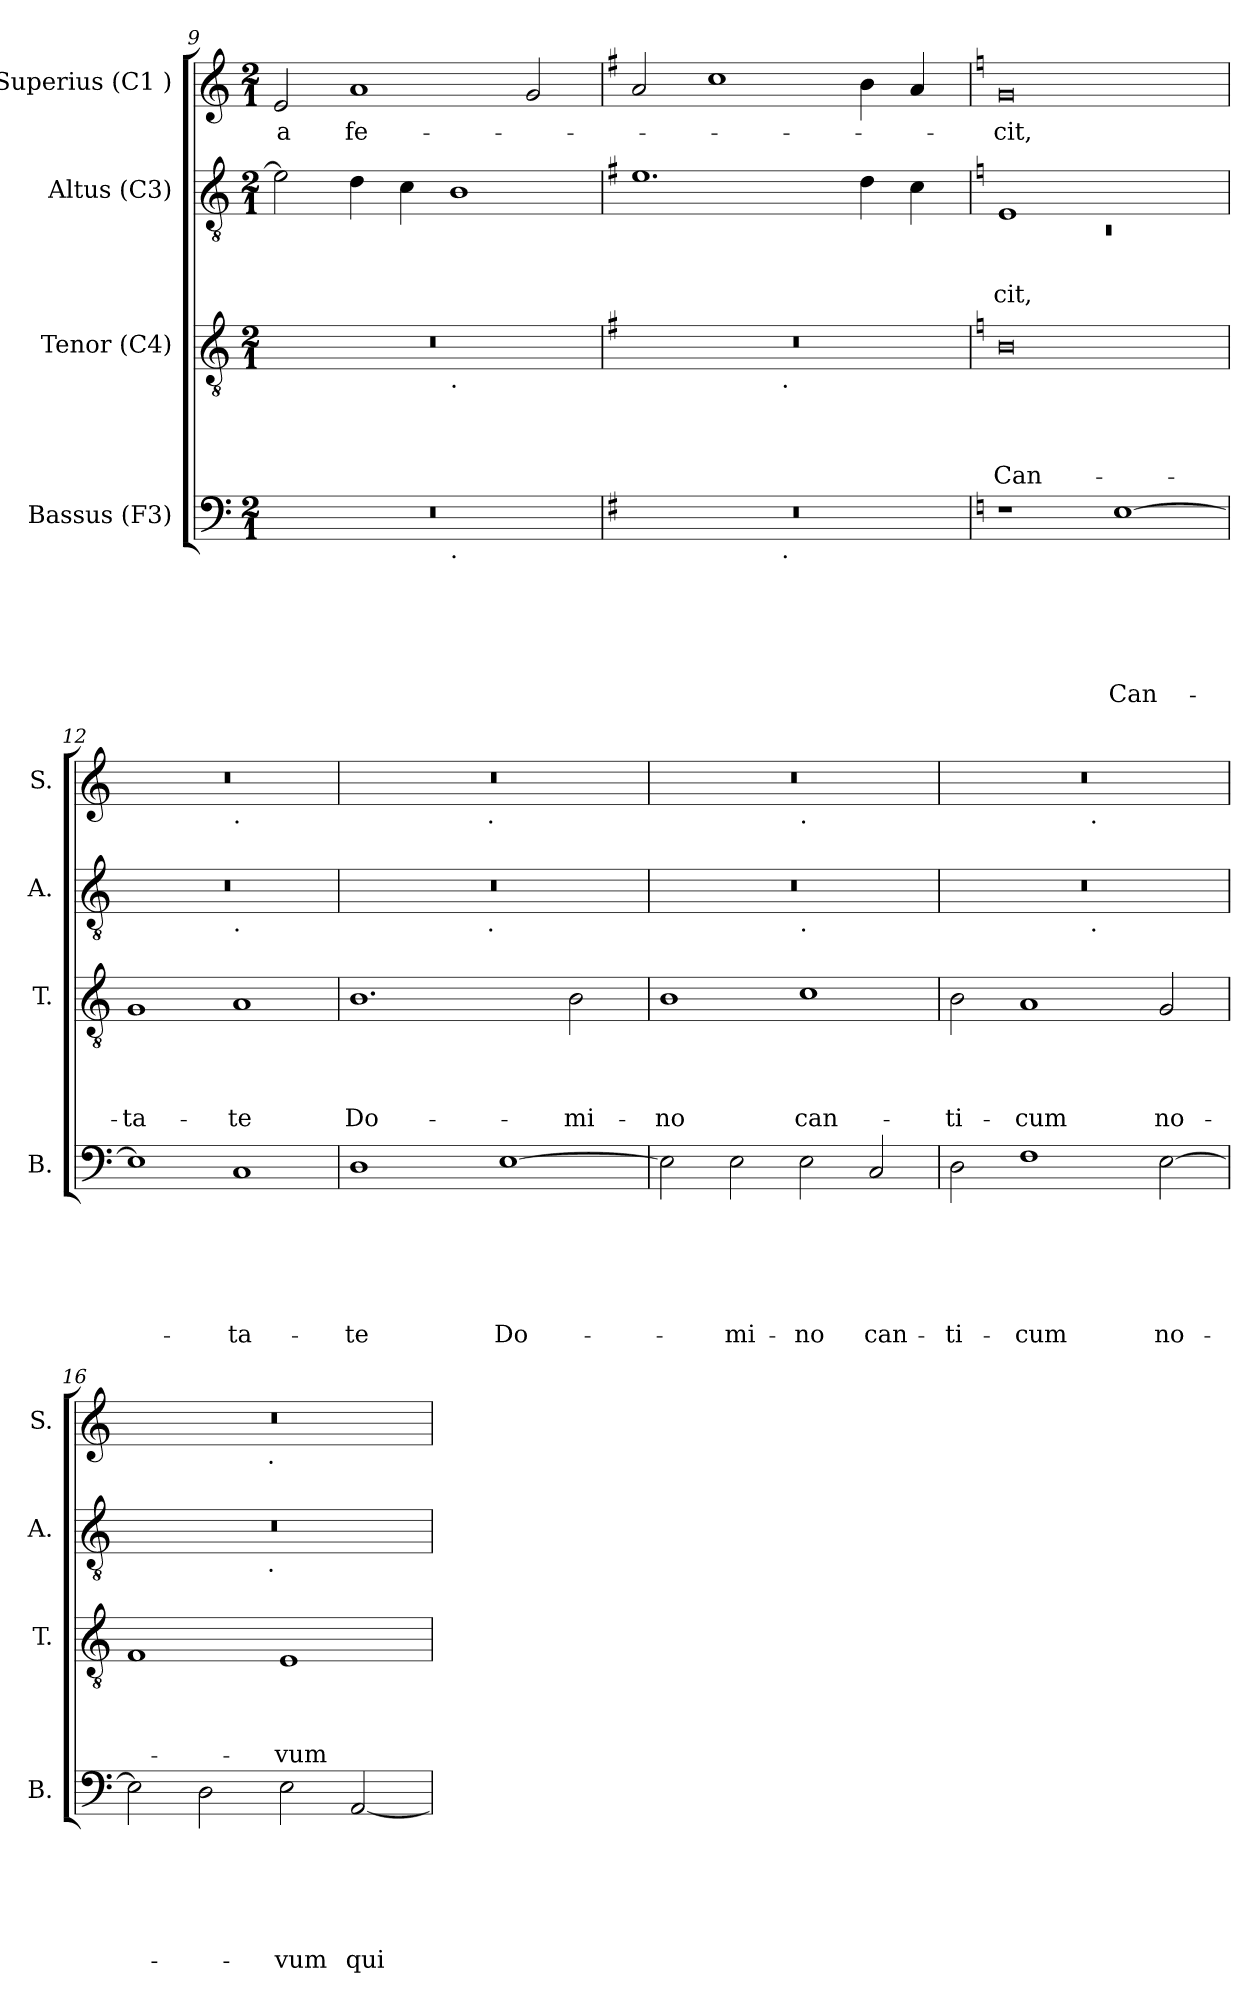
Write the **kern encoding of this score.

**kern	**text	**text	**text	**text	**text	**text	**kern	**text	**text	**text	**text	**kern	**text	**text	**text	**kern	**text
*part4	*part4	*part4	*part4	*part4	*part4	*part4	*part3	*part3	*part3	*part3	*part3	*part2	*part2	*part2	*part2	*part1	*part1
*staff4	*staff4	*staff4	*staff4	*staff4	*staff4	*staff4	*staff3	*staff3	*staff3	*staff3	*staff3	*staff2	*staff2	*staff2	*staff2	*staff1	*staff1
*I"Bassus (F3)	*	*	*	*	*	*	*I"Tenor (C4)	*	*	*	*	*I"Altus (C3)	*	*	*	*I"Superius (C1 )	*
*I'B.	*	*	*	*	*	*	*I'T.	*	*	*	*	*I'A.	*	*	*	*I'S.	*
*clefF4	*	*	*	*	*	*	*clefGv2	*	*	*	*	*clefGv2	*	*	*	*clefG2	*
*k[]	*	*	*	*	*	*	*k[]	*	*	*	*	*k[]	*	*	*	*k[]	*
*C:	*	*	*	*	*	*	*C:	*	*	*	*	*C:	*	*	*	*C:	*
*M2/1	*	*	*	*	*	*	*M2/1	*	*	*	*	*M2/1	*	*	*	*M2/1	*
=9	=9	=9	=9	=9	=9	=9	=9	=9	=9	=9	=9	=9	=9	=9	=9	=9	=9
!	!	!	!	!	!	!	!	!	!	!	!	!	!	!	!	!	!LO:LY:b
*^	*	*	*	*	*	*	*^	*	*	*	*	*	*	*	*	*	*
0r	1ryy	.	.	.	.	.	.	0r	1ryy	.	.	.	.	2e\]	.	.	.	2e/	-a
!	!	!	!	!	!	!	!	!	!	!	!	!	!	!	!	!	!	!	!LO:LY:b
.	.	.	.	.	.	.	.	.	.	.	.	.	.	4d\	.	.	.	1a	fe-
.	.	.	.	.	.	.	.	.	.	.	.	.	.	4c\	.	.	.	.	.
!	!	!	!	!	!	!	!	!	!LO:TX:b:t=.	!	!	!	!	!	!	!	!	!	!
!	!LO:TX:b:t=.	!	!	!	!	!	!	!	!	!	!	!	!	!	!	!	!	!	!
.	1ryy	.	.	.	.	.	.	.	1ryy	.	.	.	.	1B	.	.	.	.	.
.	.	.	.	.	.	.	.	.	.	.	.	.	.	.	.	.	.	2g/	.
=10	=10	=10	=10	=10	=10	=10	=10	=10	=10	=10	=10	=10	=10	=10	=10	=10	=10	=10	=10
*k[f#]	*	*	*	*	*	*	*	*k[f#]	*	*	*	*	*	*k[f#]	*	*	*	*k[f#]	*
*G:	*	*	*	*	*	*	*	*G:	*	*	*	*	*	*G:	*	*	*	*G:	*
0r	2ryy	.	.	.	.	.	.	0r	2ryy	.	.	.	.	1.e	.	.	.	2a/	.
.	4...ryy	.	.	.	.	.	.	.	4...ryy	.	.	.	.	.	.	.	.	1cc	.
!	!	!	!	!	!	!	!	!	!LO:TX:b:t=.	!	!	!	!	!	!	!	!	!	!
!	!LO:TX:b:t=.	!	!	!	!	!	!	!	!	!	!	!	!	!	!	!	!	!	!
.	1ryy	.	.	.	.	.	.	.	1ryy	.	.	.	.	.	.	.	.	.	.
.	.	.	.	.	.	.	.	.	.	.	.	.	.	4d\	.	.	.	4b\	.
.	.	.	.	.	.	.	.	.	.	.	.	.	.	4c\	.	.	.	4a/	.
.	32ryy	.	.	.	.	.	.	.	32ryy	.	.	.	.	.	.	.	.	.	.
*v	*v	*	*	*	*	*	*	*	*	*	*	*	*	*	*	*	*	*	*
*	*	*	*	*	*	*	*v	*v	*	*	*	*	*	*	*	*	*	*
!!LO:LB:g=z
=11	=11	=11	=11	=11	=11	=11	=11	=11	=11	=11	=11	=11	=11	=11	=11	=11	=11
*k[]	*	*	*	*	*	*	*k[]	*	*	*	*	*k[]	*	*	*	*k[]	*
*C:	*	*	*	*	*	*	*C:	*	*	*	*	*C:	*	*	*	*C:	*
*^	*	*	*	*	*	*	*^	*	*	*	*	*^	*	*	*	*	*
!	!	!	!	!	!	!	!	!	!	!	!	!	!LO:LY:b	!	!LO:N:vis=1	!	!	!LO:LY:b	!	!LO:LY:b
*v	*v	*	*	*	*	*	*	*	*	*	*	*	*	*	*	*	*	*	*	*
*	*	*	*	*	*	*	*v	*v	*	*	*	*	*	*	*	*	*	*	*
1r	.	.	.	.	.	.	0B	.	.	.	Can-	1E	0rC	.	.	-cit,	0g	-cit,
!	!	!	!	!	!	!LO:LY:b	!	!	!	!	!	!	!	!	!	!	!	!
[>1E	.	.	.	.	.	Can-	.	.	.	.	.	1ryy	.	.	.	.	.	.
=12	=12	=12	=12	=12	=12	=12	=12	=12	=12	=12	=12	=12	=12	=12	=12	=12	=12	=12
!	!	!	!	!	!	!	!	!	!	!	!LO:LY:b	!	!	!	!	!	!	!
*	*	*	*	*	*	*	*	*	*	*	*	*	*	*	*	*	*^	*
1E]	.	.	.	.	.	.	1G	.	.	.	-ta-	0r	1ryy	.	.	.	0r	1ryy	.
!	!	!	!	!	!	!	!	!	!	!	!	!	!	!	!	!	!	!LO:TX:b:t=.	!
!	!	!	!	!	!	!	!	!	!	!	!	!	!LO:TX:b:t=.	!	!	!	!	!	!
!	!	!	!	!	!	!LO:LY:b	!	!	!	!	!LO:LY:b	!	!	!	!	!	!	!	!
1C	.	.	.	.	.	-ta-	1A	.	.	.	-te	.	1ryy	.	.	.	.	1ryy	.
=13	=13	=13	=13	=13	=13	=13	=13	=13	=13	=13	=13	=13	=13	=13	=13	=13	=13	=13	=13
!	!	!	!	!	!	!LO:LY:b	!	!	!	!	!LO:LY:b	!	!	!	!	!	!	!	!
1D	.	.	.	.	.	-te	1.B	.	.	.	Do-	0r	2ryy	.	.	.	0r	2ryy	.
.	.	.	.	.	.	.	.	.	.	.	.	.	4...ryy	.	.	.	.	4...ryy	.
!	!	!	!	!	!	!	!	!	!	!	!	!	!	!	!	!	!	!LO:TX:b:t=.	!
!	!	!	!	!	!	!	!	!	!	!	!	!	!LO:TX:b:t=.	!	!	!	!	!	!
.	.	.	.	.	.	.	.	.	.	.	.	.	1ryy	.	.	.	.	1ryy	.
!	!	!	!	!	!	!LO:LY:b	!	!	!	!	!	!	!	!	!	!	!	!	!
[>1E	.	.	.	.	.	Do-	.	.	.	.	.	.	.	.	.	.	.	.	.
!	!	!	!	!	!	!	!	!	!	!	!LO:LY:b	!	!	!	!	!	!	!	!
.	.	.	.	.	.	.	2B\	.	.	.	-mi-	.	.	.	.	.	.	.	.
.	.	.	.	.	.	.	.	.	.	.	.	.	32ryy	.	.	.	.	32ryy	.
=14	=14	=14	=14	=14	=14	=14	=14	=14	=14	=14	=14	=14	=14	=14	=14	=14	=14	=14	=14
!	!	!	!	!	!	!	!	!	!	!	!LO:LY:b	!	!	!	!	!	!	!	!
2E\]	.	.	.	.	.	.	1B	.	.	.	-no	0r	1ryy	.	.	.	0r	1ryy	.
!	!	!	!	!	!	!LO:LY:b	!	!	!	!	!	!	!	!	!	!	!	!	!
2E\	.	.	.	.	.	-mi-	.	.	.	.	.	.	.	.	.	.	.	.	.
!	!	!	!	!	!	!	!	!	!	!	!	!	!	!	!	!	!	!LO:TX:b:t=.	!
!	!	!	!	!	!	!	!	!	!	!	!	!	!LO:TX:b:t=.	!	!	!	!	!	!
!	!	!	!	!	!	!LO:LY:b	!	!	!	!	!LO:LY:b	!	!	!	!	!	!	!	!
2E\	.	.	.	.	.	-no	1c	.	.	.	can-	.	1ryy	.	.	.	.	1ryy	.
!	!	!	!	!	!	!LO:LY:b	!	!	!	!	!	!	!	!	!	!	!	!	!
2C/	.	.	.	.	.	can-	.	.	.	.	.	.	.	.	.	.	.	.	.
=15	=15	=15	=15	=15	=15	=15	=15	=15	=15	=15	=15	=15	=15	=15	=15	=15	=15	=15	=15
!	!	!	!	!	!	!LO:LY:b	!	!	!	!	!LO:LY:b	!	!	!	!	!	!	!	!
2D\	.	.	.	.	.	-ti-	2B\	.	.	.	-ti-	0r	1ryy	.	.	.	0r	1ryy	.
!	!	!	!	!	!	!LO:LY:b	!	!	!	!	!LO:LY:b	!	!	!	!	!	!	!	!
1F	.	.	.	.	.	-cum	1A	.	.	.	-cum	.	.	.	.	.	.	.	.
!	!	!	!	!	!	!	!	!	!	!	!	!	!	!	!	!	!	!LO:TX:b:t=.	!
!	!	!	!	!	!	!	!	!	!	!	!	!	!LO:TX:b:t=.	!	!	!	!	!	!
.	.	.	.	.	.	.	.	.	.	.	.	.	1ryy	.	.	.	.	1ryy	.
!	!	!	!	!	!	!LO:LY:b	!	!	!	!	!LO:LY:b	!	!	!	!	!	!	!	!
[>2E\	.	.	.	.	.	no-	2G/	.	.	.	no-	.	.	.	.	.	.	.	.
=16	=16	=16	=16	=16	=16	=16	=16	=16	=16	=16	=16	=16	=16	=16	=16	=16	=16	=16	=16
2E\]	.	.	.	.	.	.	1F	.	.	.	.	0r	2ryy	.	.	.	0r	2ryy	.
2D\	.	.	.	.	.	.	.	.	.	.	.	.	4...ryy	.	.	.	.	4...ryy	.
!	!	!	!	!	!	!	!	!	!	!	!	!	!	!	!	!	!	!LO:TX:b:t=.	!
!	!	!	!	!	!	!	!	!	!	!	!	!	!LO:TX:b:t=.	!	!	!	!	!	!
.	.	.	.	.	.	.	.	.	.	.	.	.	1ryy	.	.	.	.	1ryy	.
!	!	!	!	!	!	!LO:LY:b	!	!	!	!	!LO:LY:b	!	!	!	!	!	!	!	!
2E\	.	.	.	.	.	-vum	1E	.	.	.	-vum	.	.	.	.	.	.	.	.
!	!	!	!	!	!	!LO:LY:b	!	!	!	!	!	!	!	!	!	!	!	!	!
[<2AA/	.	.	.	.	.	qui-	.	.	.	.	.	.	.	.	.	.	.	.	.
.	.	.	.	.	.	.	.	.	.	.	.	.	32ryy	.	.	.	.	32ryy	.
*	*	*	*	*	*	*	*	*	*	*	*	*v	*v	*	*	*	*	*	*
*	*	*	*	*	*	*	*	*	*	*	*	*	*	*	*	*v	*v	*
=	=	=	=	=	=	=	=	=	=	=	=	=	=	=	=	=	=
*-	*-	*-	*-	*-	*-	*-	*-	*-	*-	*-	*-	*-	*-	*-	*-	*-	*-
